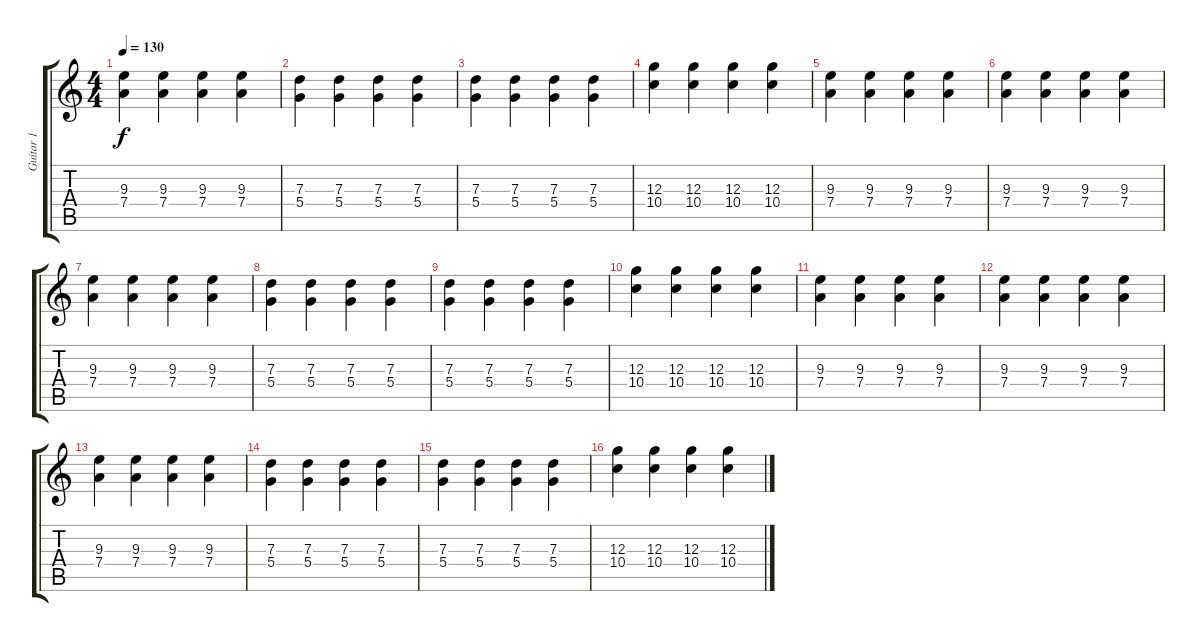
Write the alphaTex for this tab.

\track ("Guitar 1" "Guitar 1") {instrument distortionguitar}
\staff {score tabs}
\tuning (E4 B3 G3 D3 A2 E2) {hide}
\ts (4 4)
\tempo 130
\clef g2
\ks c
(9.3 7.4).4{dy f} (9.3 7.4).4 (9.3 7.4).4 (9.3 7.4).4 |
(7.3 5.4).4 (7.3 5.4).4 (7.3 5.4).4 (7.3 5.4).4 |
(7.3 5.4).4 (7.3 5.4).4 (7.3 5.4).4 (7.3 5.4).4 |
(12.3 10.4).4 (12.3 10.4).4 (12.3 10.4).4 (12.3 10.4).4 |
(9.3 7.4).4 (9.3 7.4).4 (9.3 7.4).4 (9.3 7.4).4 |
(9.3 7.4).4 (9.3 7.4).4 (9.3 7.4).4 (9.3 7.4).4 |
(9.3 7.4).4 (9.3 7.4).4 (9.3 7.4).4 (9.3 7.4).4 |
(7.3 5.4).4 (7.3 5.4).4 (7.3 5.4).4 (7.3 5.4).4 |
(7.3 5.4).4 (7.3 5.4).4 (7.3 5.4).4 (7.3 5.4).4 |
(12.3 10.4).4 (12.3 10.4).4 (12.3 10.4).4 (12.3 10.4).4 |
(9.3 7.4).4 (9.3 7.4).4 (9.3 7.4).4 (9.3 7.4).4 |
(9.3 7.4).4 (9.3 7.4).4 (9.3 7.4).4 (9.3 7.4).4 |
(9.3 7.4).4 (9.3 7.4).4 (9.3 7.4).4 (9.3 7.4).4 |
(7.3 5.4).4 (7.3 5.4).4 (7.3 5.4).4 (7.3 5.4).4 |
(7.3 5.4).4 (7.3 5.4).4 (7.3 5.4).4 (7.3 5.4).4 |
(12.3 10.4).4 (12.3 10.4).4 (12.3 10.4).4 (12.3 10.4).4
